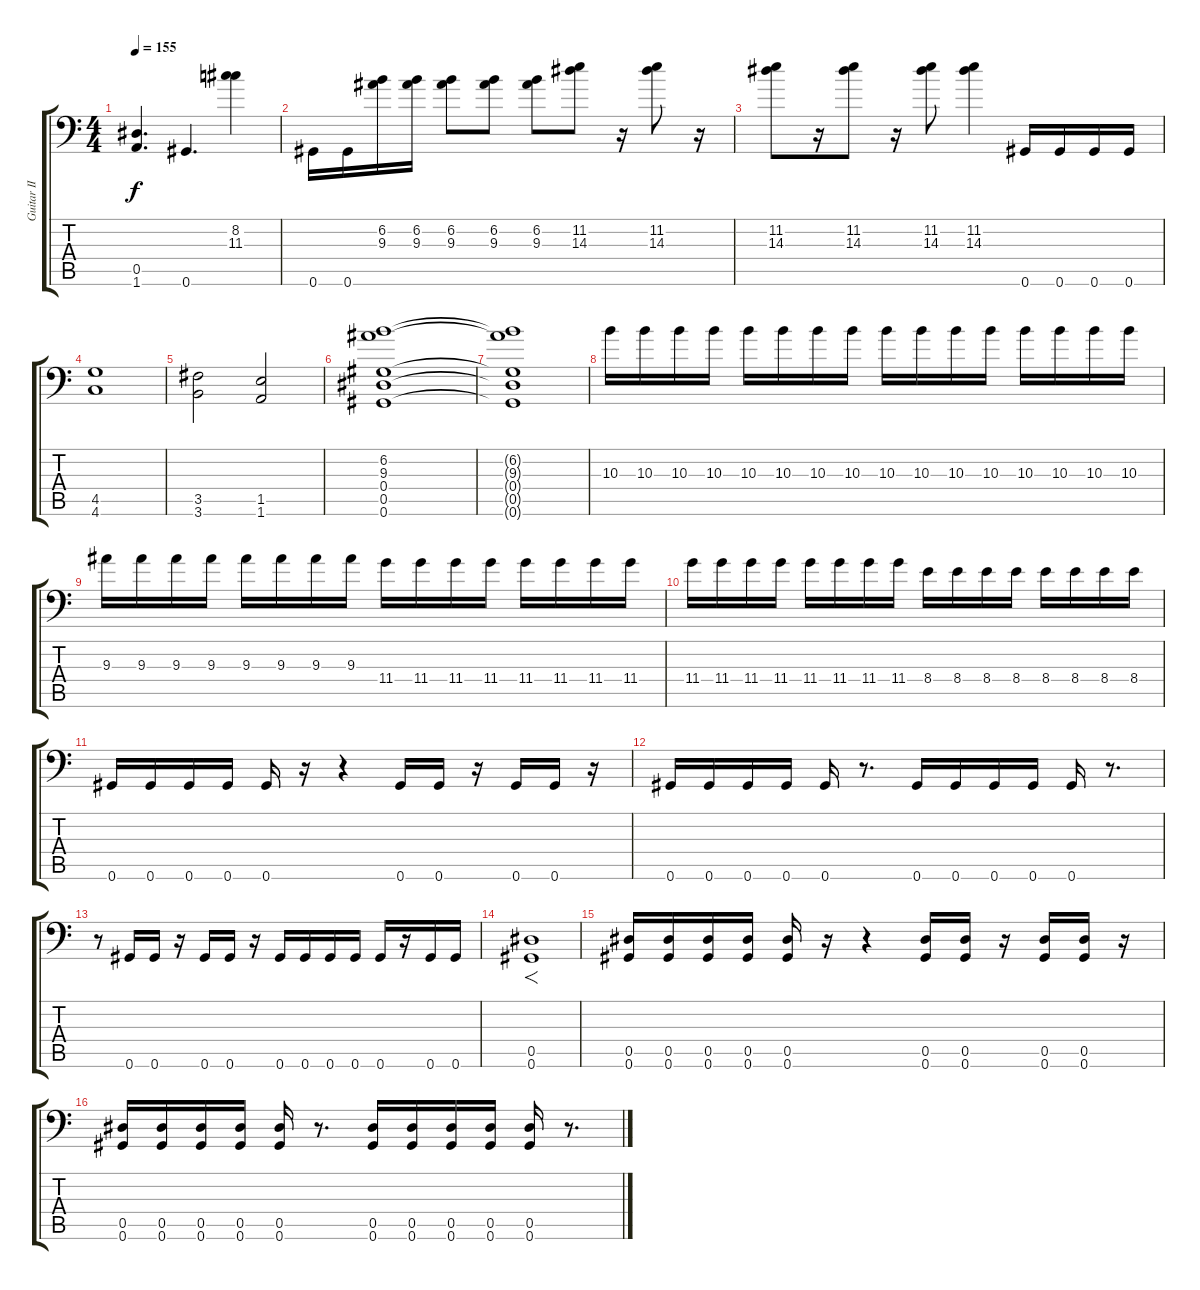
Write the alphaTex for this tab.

\track ("Guitar II" "Guitar II") {instrument distortionguitar}
\staff {score tabs}
\tuning (Bb3 F3 Db3 Ab2 Eb2 Ab1) {hide}
\ts (4 4)
\tempo 155
\clef f4
\ks c
(0.5 1.6).4{d dy f} 0.6.4{d} (8.2 11.3).4 |
0.6.16 0.6.16 (6.2 9.3).16 (6.2 9.3).16 (6.2 9.3).8 (6.2 9.3).8 (6.2 9.3).8 (11.2 14.3).8 r.16 (11.2 14.3).8 r.16 |
(11.2 14.3).8 r.16 (11.2 14.3).8 r.16 (11.2 14.3).8 (11.2 14.3).4 0.6.16 0.6.16 0.6.16 0.6.16 |
(4.5 4.6).1 |
(3.5 3.6).2 (1.5 1.6).2 |
(6.2 9.3 0.4 0.5 0.6).1 |
(6.2{t} 9.3{t} 0.4{t} 0.5{t} 0.6{t}).1 |
10.3.16 10.3.16 10.3.16 10.3.16 10.3.16 10.3.16 10.3.16 10.3.16 10.3.16 10.3.16 10.3.16 10.3.16 10.3.16 10.3.16 10.3.16 10.3.16 |
9.3.16 9.3.16 9.3.16 9.3.16 9.3.16 9.3.16 9.3.16 9.3.16 11.4.16 11.4.16 11.4.16 11.4.16 11.4.16 11.4.16 11.4.16 11.4.16 |
11.4.16 11.4.16 11.4.16 11.4.16 11.4.16 11.4.16 11.4.16 11.4.16 8.4.16 8.4.16 8.4.16 8.4.16 8.4.16 8.4.16 8.4.16 8.4.16 |
0.6.16 0.6.16 0.6.16 0.6.16 0.6.16 r.16 r.4 0.6.16 0.6.16 r.16 0.6.16 0.6.16 r.16 |
0.6.16 0.6.16 0.6.16 0.6.16 0.6.16 r.8{d} 0.6.16 0.6.16 0.6.16 0.6.16 0.6.16 r.8{d} |
r.8 0.6.16 0.6.16 r.16 0.6.16 0.6.16 r.16 0.6.16 0.6.16 0.6.16 0.6.16 0.6.16 r.16 0.6.16 0.6.16 |
(0.5 0.6).1{f} |
(0.5 0.6).16 (0.5 0.6).16 (0.5 0.6).16 (0.5 0.6).16 (0.5 0.6).16 r.16 r.4 (0.5 0.6).16 (0.5 0.6).16 r.16 (0.5 0.6).16 (0.5 0.6).16 r.16 |
(0.5 0.6).16 (0.5 0.6).16 (0.5 0.6).16 (0.5 0.6).16 (0.5 0.6).16 r.8{d} (0.5 0.6).16 (0.5 0.6).16 (0.5 0.6).16 (0.5 0.6).16 (0.5 0.6).16 r.8{d}
